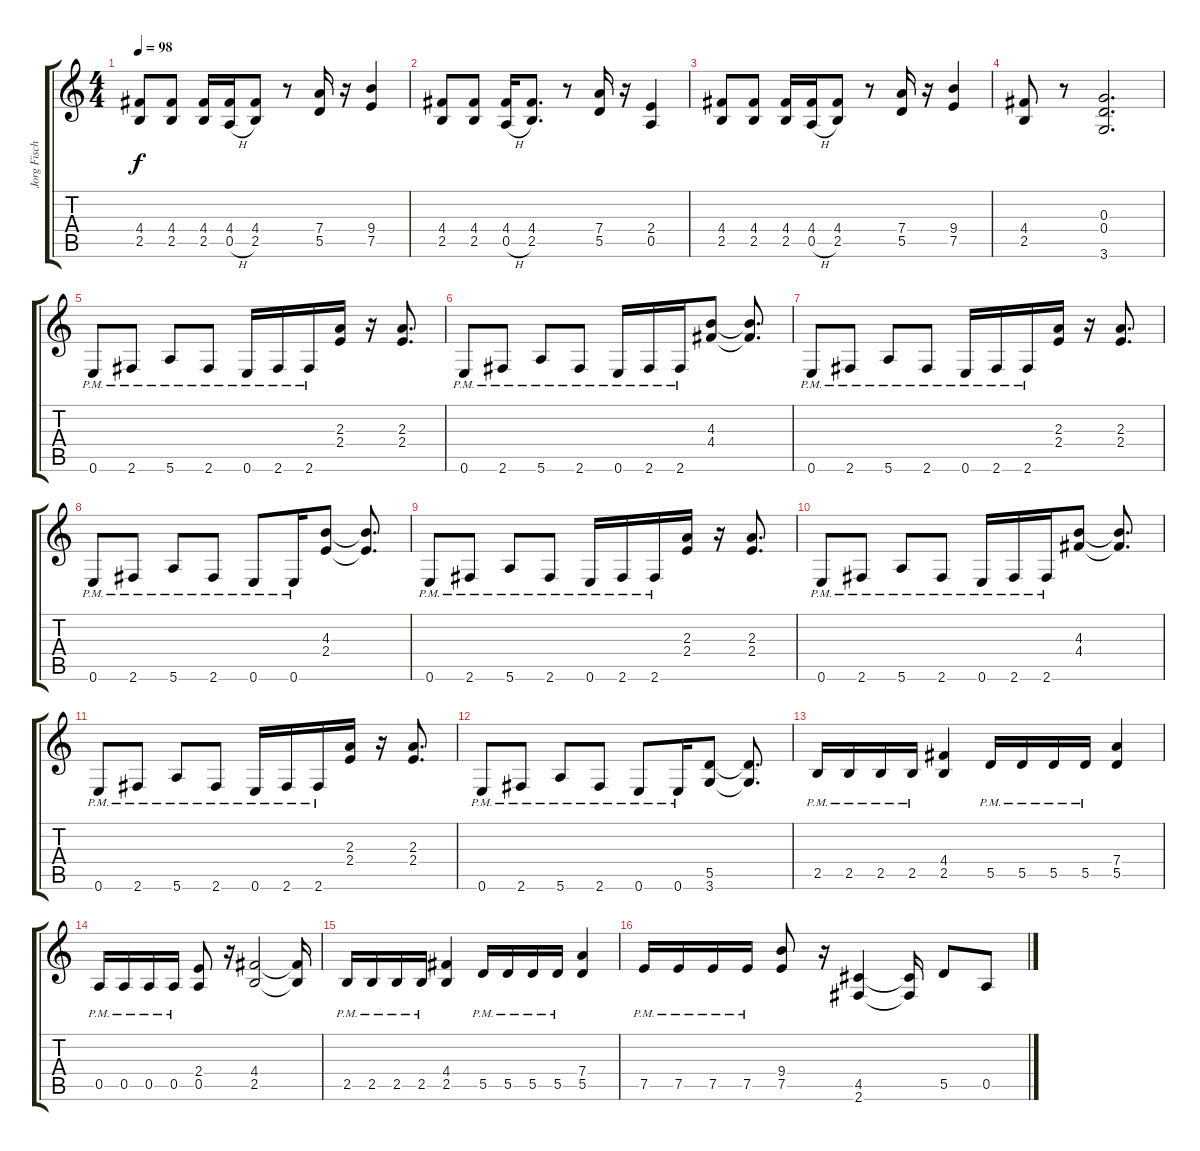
\track ("Jorg Fischer" "Jorg Fisch") {instrument distortionguitar}
\staff {score tabs}
\tuning (E4 B3 G3 D3 A2 E2) {hide}
\ts (4 4)
\tempo 98
\clef g2
\ks c
(4.4 2.5).8{dy f} (4.4 2.5).8 (4.4 2.5).16 (4.4 0.5{h}).16 (4.4 2.5).8 r.8 (7.4 5.5).16 r.16 (9.4 7.5).4 |
(4.4 2.5).8 (4.4 2.5).8 (4.4 0.5{h}).16 (4.4 2.5).8{d} r.8 (7.4 5.5).16 r.16 (2.4 0.5).4 |
(4.4 2.5).8 (4.4 2.5).8 (4.4 2.5).16 (4.4 0.5{h}).16 (4.4 2.5).8 r.8 (7.4 5.5).16 r.16 (9.4 7.5).4 |
(4.4 2.5).8 r.8 (0.3 0.4 3.6).2{d} |
0.6{pm}.8 2.6{pm}.8 5.6{pm}.8 2.6{pm}.8 0.6{pm}.16 2.6{pm}.16 2.6{pm}.16 (2.3 2.4).16 r.16 (2.3 2.4).8{d} |
0.6{pm}.8 2.6{pm}.8 5.6{pm}.8 2.6{pm}.8 0.6{pm}.16 2.6{pm}.16 2.6{pm}.16 (4.3 4.4).8 (4.3{t} 4.4{t}).8{d} |
0.6{pm}.8 2.6{pm}.8 5.6{pm}.8 2.6{pm}.8 0.6{pm}.16 2.6{pm}.16 2.6{pm}.16 (2.3 2.4).16 r.16 (2.3 2.4).8{d} |
0.6{pm}.8 2.6{pm}.8 5.6{pm}.8 2.6{pm}.8 0.6{pm}.8 0.6{pm}.16 (4.3 2.4).8 (4.3{t} 2.4{t}).8{d} |
0.6{pm}.8 2.6{pm}.8 5.6{pm}.8 2.6{pm}.8 0.6{pm}.16 2.6{pm}.16 2.6{pm}.16 (2.3 2.4).16 r.16 (2.3 2.4).8{d} |
0.6{pm}.8 2.6{pm}.8 5.6{pm}.8 2.6{pm}.8 0.6{pm}.16 2.6{pm}.16 2.6{pm}.16 (4.3 4.4).8 (4.3{t} 4.4{t}).8{d} |
0.6{pm}.8 2.6{pm}.8 5.6{pm}.8 2.6{pm}.8 0.6{pm}.16 2.6{pm}.16 2.6{pm}.16 (2.3 2.4).16 r.16 (2.3 2.4).8{d} |
0.6{pm}.8 2.6{pm}.8 5.6{pm}.8 2.6{pm}.8 0.6{pm}.8 0.6{pm}.16 (5.5 3.6).8 (5.5{t} 3.6{t}).8{d} |
2.5{pm}.16 2.5{pm}.16 2.5{pm}.16 2.5{pm}.16 (4.4 2.5).4 5.5{pm}.16 5.5{pm}.16 5.5{pm}.16 5.5{pm}.16 (7.4 5.5).4 |
0.5{pm}.16 0.5{pm}.16 0.5{pm}.16 0.5{pm}.16 (2.4 0.5).8 r.16 (4.4 2.5).2 (4.4{t} 2.5{t}).16 |
2.5{pm}.16 2.5{pm}.16 2.5{pm}.16 2.5{pm}.16 (4.4 2.5).4 5.5{pm}.16 5.5{pm}.16 5.5{pm}.16 5.5{pm}.16 (7.4 5.5).4 |
7.5{pm}.16 7.5{pm}.16 7.5{pm}.16 7.5{pm}.16 (9.4 7.5).8 r.16 (4.5 2.6).4 (4.5{t} 2.6{t}).16 5.5.8 0.5.8
